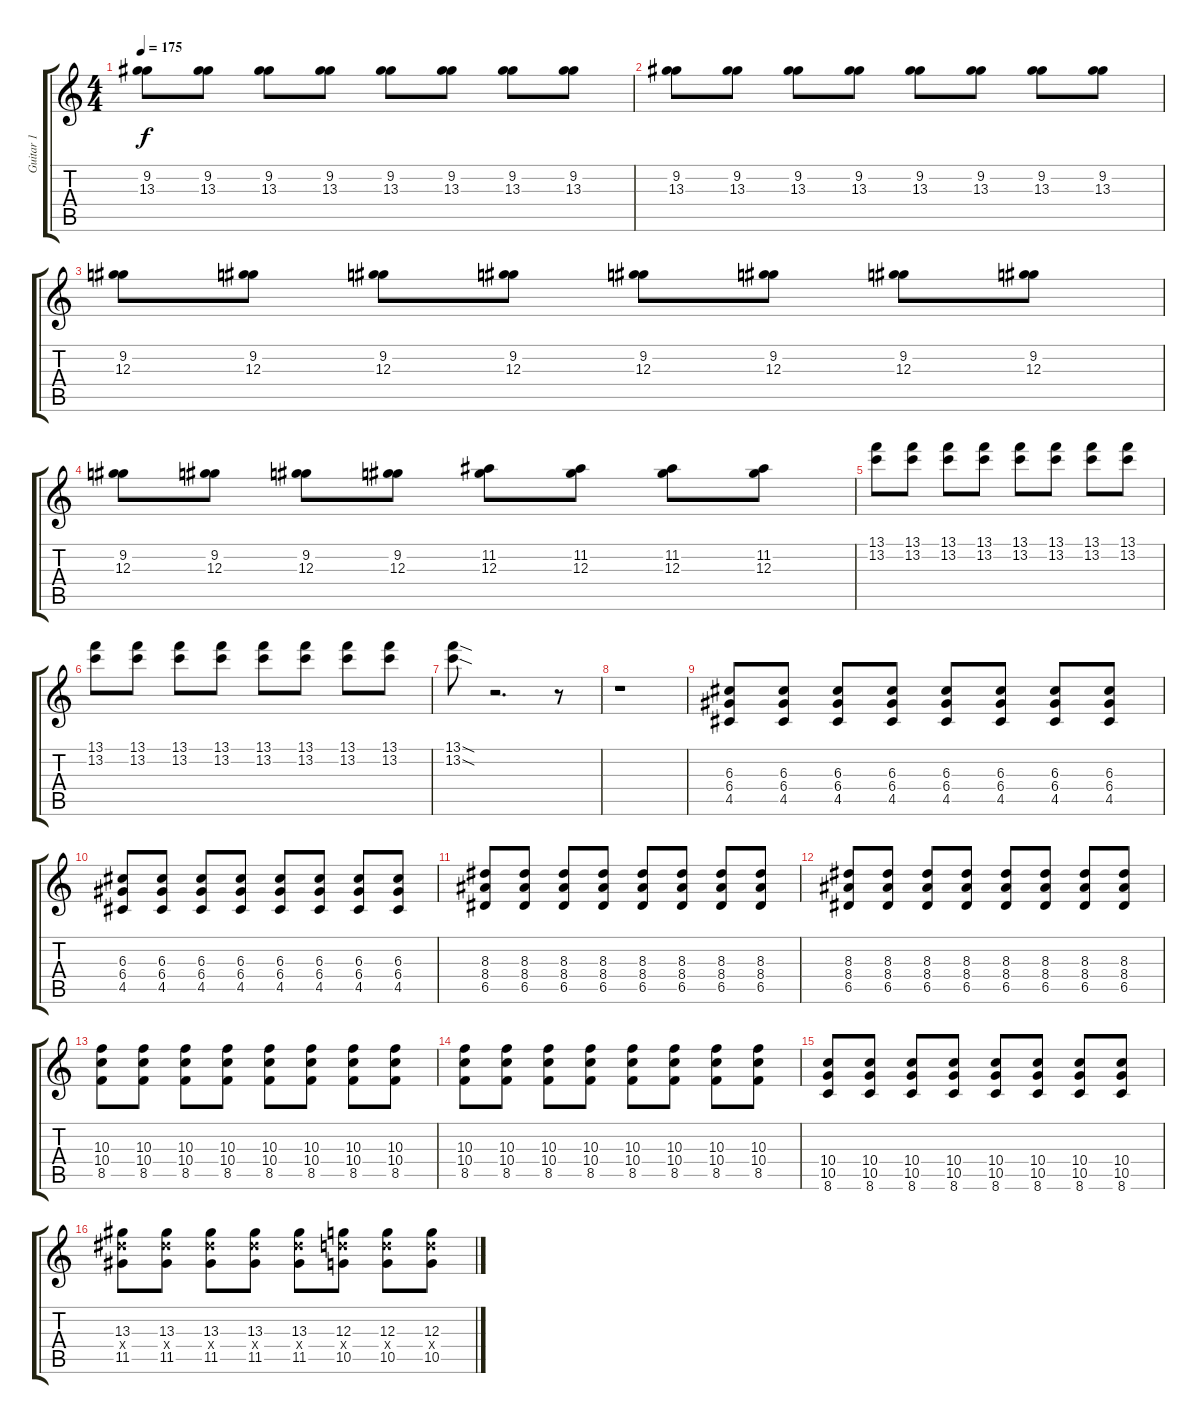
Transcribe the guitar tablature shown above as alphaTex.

\track ("Guitar 1" "Guitar 1") {instrument overdrivenguitar}
\staff {score tabs}
\tuning (E4 B3 G3 D3 A2 E2) {hide}
\ts (4 4)
\tempo 175
\clef g2
\ks c
(9.2 13.3).8{dy f} (9.2 13.3).8 (9.2 13.3).8 (9.2 13.3).8 (9.2 13.3).8 (9.2 13.3).8 (9.2 13.3).8 (9.2 13.3).8 |
(9.2 13.3).8 (9.2 13.3).8 (9.2 13.3).8 (9.2 13.3).8 (9.2 13.3).8 (9.2 13.3).8 (9.2 13.3).8 (9.2 13.3).8 |
(9.2 12.3).8 (9.2 12.3).8 (9.2 12.3).8 (9.2 12.3).8 (9.2 12.3).8 (9.2 12.3).8 (9.2 12.3).8 (9.2 12.3).8 |
(9.2 12.3).8 (9.2 12.3).8 (9.2 12.3).8 (9.2 12.3).8 (11.2 12.3).8 (11.2 12.3).8 (11.2 12.3).8 (11.2 12.3).8 |
(13.1 13.2).8 (13.1 13.2).8 (13.1 13.2).8 (13.1 13.2).8 (13.1 13.2).8 (13.1 13.2).8 (13.1 13.2).8 (13.1 13.2).8 |
(13.1 13.2).8 (13.1 13.2).8 (13.1 13.2).8 (13.1 13.2).8 (13.1 13.2).8 (13.1 13.2).8 (13.1 13.2).8 (13.1 13.2).8 |
(13.1{sod} 13.2{sod}).8 r.2{d} r.8 |
r.1 |
(6.3 6.4 4.5).8{instrument distortionguitar} (6.3 6.4 4.5).8 (6.3 6.4 4.5).8 (6.3 6.4 4.5).8 (6.3 6.4 4.5).8 (6.3 6.4 4.5).8 (6.3 6.4 4.5).8 (6.3 6.4 4.5).8 |
(6.3 6.4 4.5).8 (6.3 6.4 4.5).8 (6.3 6.4 4.5).8 (6.3 6.4 4.5).8 (6.3 6.4 4.5).8 (6.3 6.4 4.5).8 (6.3 6.4 4.5).8 (6.3 6.4 4.5).8 |
(8.3 8.4 6.5).8 (8.3 8.4 6.5).8 (8.3 8.4 6.5).8 (8.3 8.4 6.5).8 (8.3 8.4 6.5).8 (8.3 8.4 6.5).8 (8.3 8.4 6.5).8 (8.3 8.4 6.5).8 |
(8.3 8.4 6.5).8 (8.3 8.4 6.5).8 (8.3 8.4 6.5).8 (8.3 8.4 6.5).8 (8.3 8.4 6.5).8 (8.3 8.4 6.5).8 (8.3 8.4 6.5).8 (8.3 8.4 6.5).8 |
(10.3 10.4 8.5).8 (10.3 10.4 8.5).8 (10.3 10.4 8.5).8 (10.3 10.4 8.5).8 (10.3 10.4 8.5).8 (10.3 10.4 8.5).8 (10.3 10.4 8.5).8 (10.3 10.4 8.5).8 |
(10.3 10.4 8.5).8 (10.3 10.4 8.5).8 (10.3 10.4 8.5).8 (10.3 10.4 8.5).8 (10.3 10.4 8.5).8 (10.3 10.4 8.5).8 (10.3 10.4 8.5).8 (10.3 10.4 8.5).8 |
(10.4 10.5 8.6).8 (10.4 10.5 8.6).8 (10.4 10.5 8.6).8 (10.4 10.5 8.6).8 (10.4 10.5 8.6).8 (10.4 10.5 8.6).8 (10.4 10.5 8.6).8 (10.4 10.5 8.6).8 |
(13.3 13.4{x} 11.5).8 (13.3 13.4{x} 11.5).8 (13.3 13.4{x} 11.5).8 (13.3 13.4{x} 11.5).8 (13.3 13.4{x} 11.5).8 (12.3 12.4{x} 10.5).8 (12.3 12.4{x} 10.5).8 (12.3 12.4{x} 10.5).8
